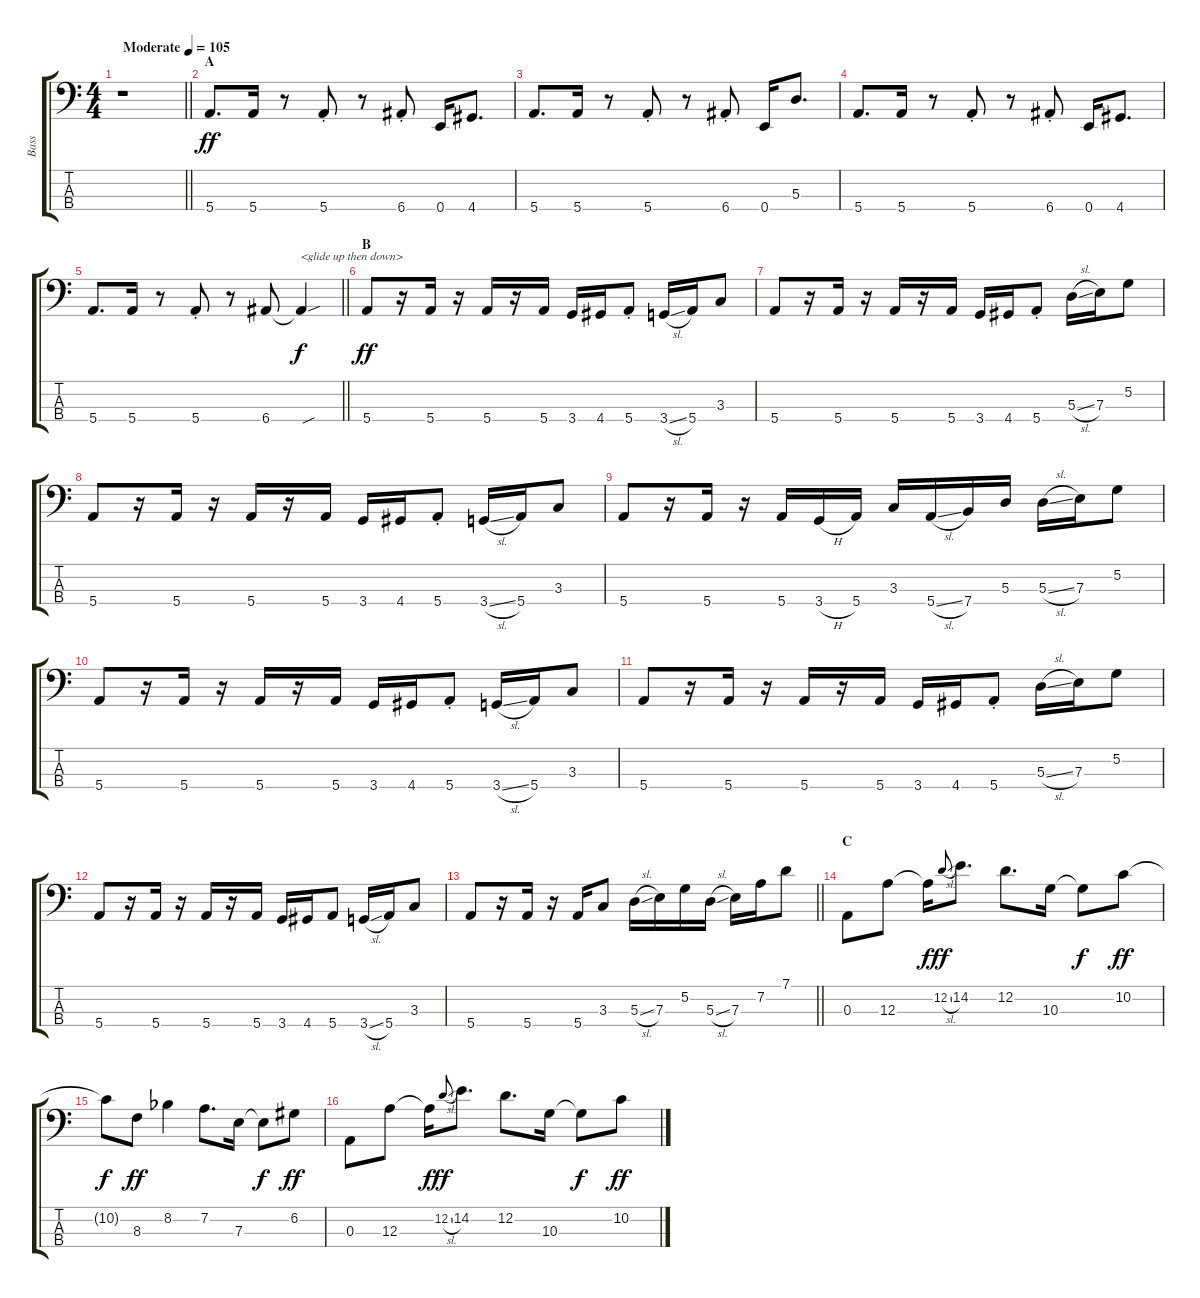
\track ("Bass" "Bass") {instrument electricbasspick}
\staff {score tabs}
\tuning (G2 D2 A1 E1) {hide}
\ts (4 4)
\tempo (105 "Moderate")
\clef f4
\barLineRight lightlight
\ks c
r.1{dy ff instrument electricbasspick} |
\section ("" "A")
5.4.8{d} 5.4.16 r.8 5.4{st}.8 r.8 6.4{st}.8 0.4.16 4.4.8{d} |
5.4.8{d} 5.4.16 r.8 5.4{st}.8 r.8 6.4{st}.8 0.4.16 5.3.8{d} |
5.4.8{d} 5.4.16 r.8 5.4{st}.8 r.8 6.4{st}.8 0.4.16 4.4.8{d} |
\barLineRight lightlight
5.4.8{d} 5.4.16 r.8 5.4{st}.8 r.8 6.4.8 6.4{sou t}.4{txt "<glide up then down>" dy f} |
\section ("" "B")
5.4.8{dy ff} r.16 5.4.16 r.16 5.4.16 r.16 5.4.16 3.4.16 4.4.16 5.4{st}.8 3.4{sl}.16 5.4.16 3.3.8 |
5.4.8 r.16 5.4.16 r.16 5.4.16 r.16 5.4.16 3.4.16 4.4.16 5.4{st}.8 5.3{sl}.16 7.3.16 5.2.8 |
5.4.8 r.16 5.4.16 r.16 5.4.16 r.16 5.4.16 3.4.16 4.4.16 5.4{st}.8 3.4{sl}.16 5.4.16 3.3.8 |
5.4.8 r.16 5.4.16 r.16 5.4.16 3.4{h}.16 5.4.16 3.3.16 5.4{sl}.16 7.4.16 5.3.16 5.3{sl}.16 7.3.16 5.2.8 |
5.4.8 r.16 5.4.16 r.16 5.4.16 r.16 5.4.16 3.4.16 4.4.16 5.4{st}.8 3.4{sl}.16 5.4.16 3.3.8 |
5.4.8 r.16 5.4.16 r.16 5.4.16 r.16 5.4.16 3.4.16 4.4.16 5.4{st}.8 5.3{sl}.16 7.3.16 5.2.8 |
5.4.8 r.16 5.4.16 r.16 5.4.16 r.16 5.4.16 3.4.16 4.4.16 5.4.8 3.4{sl}.16 5.4.16 3.3.8 |
\barLineRight lightlight
5.4.8 r.16 5.4.16 r.16 5.4.16 3.3.8 5.3{sl}.16 7.3.16 5.2.16 5.3{sl}.16 7.3.16 7.2.16 7.1.8 |
\section ("" "C")
0.3.8 12.3.8 12.3{t}.16{dy f} 12.2{sl}.8{gr onbeat dy ff} 14.2.8{d} 12.2.8{d} 10.3.16 10.3{t}.8{dy f} 10.2.8{dy ff} |
10.2{t}.8{dy f} 8.3.8{dy ff} 8.2{acc b}.4 7.2.8{d} 7.3.16 7.3{t}.8{dy f} 6.2.8{dy ff} |
0.3.8 12.3.8 12.3{t}.16{dy f} 12.2{sl}.8{gr onbeat dy ff} 14.2.8{d} 12.2.8{d} 10.3.16 10.3{t}.8{dy f} 10.2.8{dy ff}
